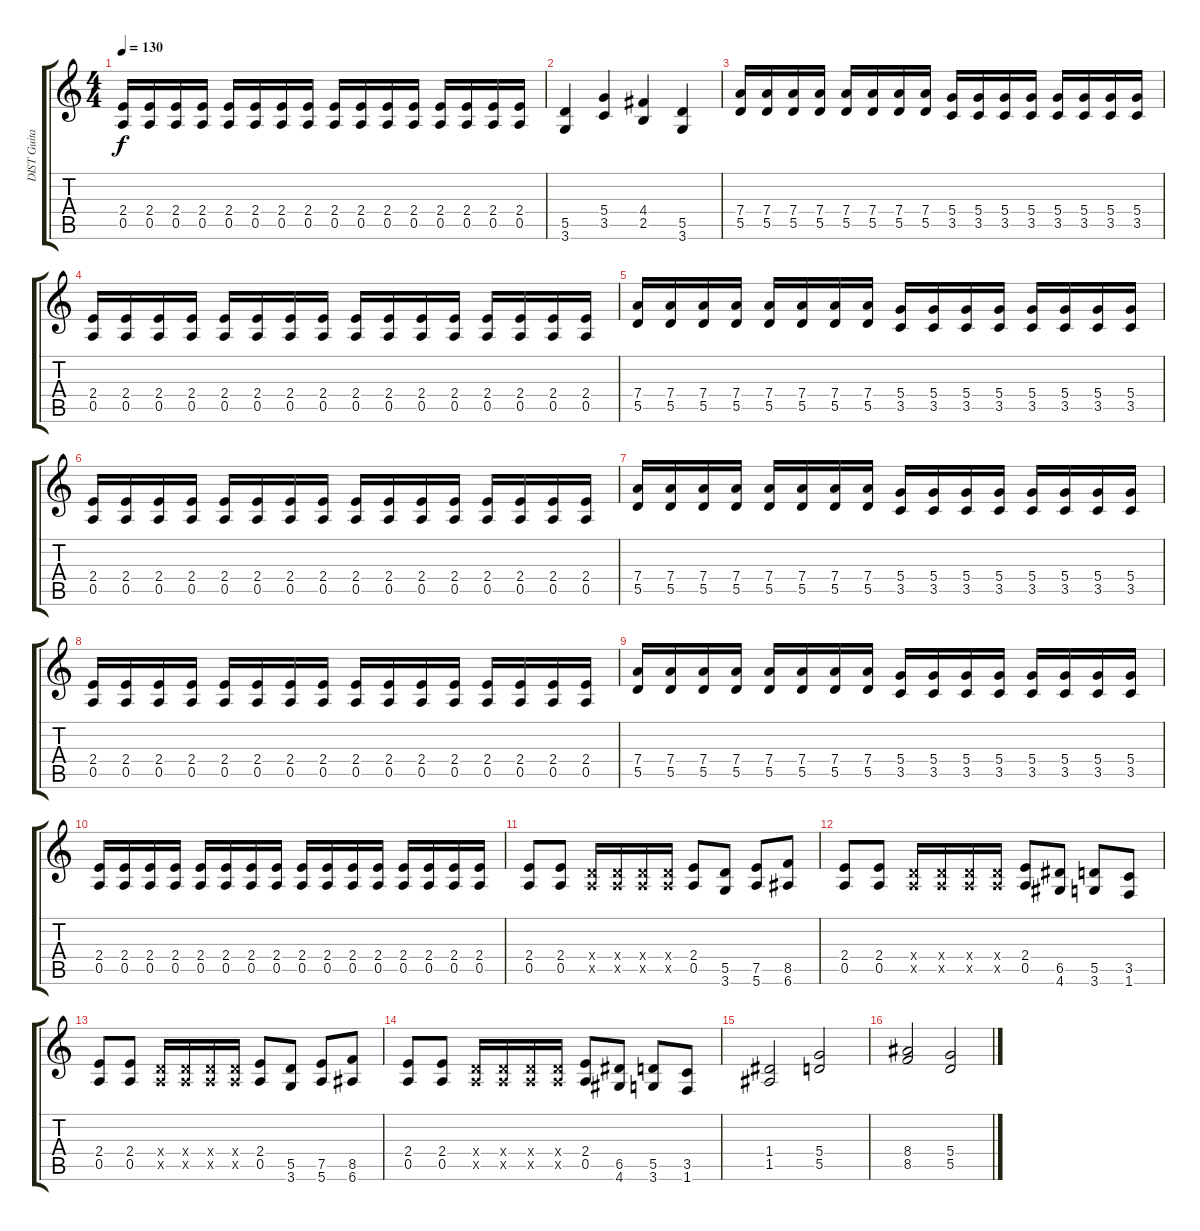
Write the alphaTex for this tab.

\track ("DIST Guitar 2" "DIST Guita") {instrument distortionguitar}
\staff {score tabs}
\tuning (E4 B3 G3 D3 A2 E2) {hide}
\ts (4 4)
\tempo 130
\clef g2
\ks c
(2.4 0.5).16{dy f} (2.4 0.5).16 (2.4 0.5).16 (2.4 0.5).16 (2.4 0.5).16 (2.4 0.5).16 (2.4 0.5).16 (2.4 0.5).16 (2.4 0.5).16 (2.4 0.5).16 (2.4 0.5).16 (2.4 0.5).16 (2.4 0.5).16 (2.4 0.5).16 (2.4 0.5).16 (2.4 0.5).16 |
(5.5 3.6).4 (5.4 3.5).4 (4.4 2.5).4 (5.5 3.6).4 |
(7.4 5.5).16 (7.4 5.5).16 (7.4 5.5).16 (7.4 5.5).16 (7.4 5.5).16 (7.4 5.5).16 (7.4 5.5).16 (7.4 5.5).16 (5.4 3.5).16 (5.4 3.5).16 (5.4 3.5).16 (5.4 3.5).16 (5.4 3.5).16 (5.4 3.5).16 (5.4 3.5).16 (5.4 3.5).16 |
(2.4 0.5).16 (2.4 0.5).16 (2.4 0.5).16 (2.4 0.5).16 (2.4 0.5).16 (2.4 0.5).16 (2.4 0.5).16 (2.4 0.5).16 (2.4 0.5).16 (2.4 0.5).16 (2.4 0.5).16 (2.4 0.5).16 (2.4 0.5).16 (2.4 0.5).16 (2.4 0.5).16 (2.4 0.5).16 |
(7.4 5.5).16 (7.4 5.5).16 (7.4 5.5).16 (7.4 5.5).16 (7.4 5.5).16 (7.4 5.5).16 (7.4 5.5).16 (7.4 5.5).16 (5.4 3.5).16 (5.4 3.5).16 (5.4 3.5).16 (5.4 3.5).16 (5.4 3.5).16 (5.4 3.5).16 (5.4 3.5).16 (5.4 3.5).16 |
(2.4 0.5).16 (2.4 0.5).16 (2.4 0.5).16 (2.4 0.5).16 (2.4 0.5).16 (2.4 0.5).16 (2.4 0.5).16 (2.4 0.5).16 (2.4 0.5).16 (2.4 0.5).16 (2.4 0.5).16 (2.4 0.5).16 (2.4 0.5).16 (2.4 0.5).16 (2.4 0.5).16 (2.4 0.5).16 |
(7.4 5.5).16 (7.4 5.5).16 (7.4 5.5).16 (7.4 5.5).16 (7.4 5.5).16 (7.4 5.5).16 (7.4 5.5).16 (7.4 5.5).16 (5.4 3.5).16 (5.4 3.5).16 (5.4 3.5).16 (5.4 3.5).16 (5.4 3.5).16 (5.4 3.5).16 (5.4 3.5).16 (5.4 3.5).16 |
(2.4 0.5).16 (2.4 0.5).16 (2.4 0.5).16 (2.4 0.5).16 (2.4 0.5).16 (2.4 0.5).16 (2.4 0.5).16 (2.4 0.5).16 (2.4 0.5).16 (2.4 0.5).16 (2.4 0.5).16 (2.4 0.5).16 (2.4 0.5).16 (2.4 0.5).16 (2.4 0.5).16 (2.4 0.5).16 |
(7.4 5.5).16 (7.4 5.5).16 (7.4 5.5).16 (7.4 5.5).16 (7.4 5.5).16 (7.4 5.5).16 (7.4 5.5).16 (7.4 5.5).16 (5.4 3.5).16 (5.4 3.5).16 (5.4 3.5).16 (5.4 3.5).16 (5.4 3.5).16 (5.4 3.5).16 (5.4 3.5).16 (5.4 3.5).16 |
(2.4 0.5).16 (2.4 0.5).16 (2.4 0.5).16 (2.4 0.5).16 (2.4 0.5).16 (2.4 0.5).16 (2.4 0.5).16 (2.4 0.5).16 (2.4 0.5).16 (2.4 0.5).16 (2.4 0.5).16 (2.4 0.5).16 (2.4 0.5).16 (2.4 0.5).16 (2.4 0.5).16 (2.4 0.5).16 |
(2.4 0.5).8 (2.4 0.5).8 (0.4{x} 0.5{x}).16 (0.4{x} 0.5{x}).16 (0.4{x} 0.5{x}).16 (0.4{x} 0.5{x}).16 (2.4 0.5).8 (5.5 3.6).8 (7.5 5.6).8 (8.5 6.6).8 |
(2.4 0.5).8 (2.4 0.5).8 (0.4{x} 0.5{x}).16 (0.4{x} 0.5{x}).16 (0.4{x} 0.5{x}).16 (0.4{x} 0.5{x}).16 (2.4 0.5).8 (6.5 4.6).8 (5.5 3.6).8 (3.5 1.6).8 |
(2.4 0.5).8 (2.4 0.5).8 (0.4{x} 0.5{x}).16 (0.4{x} 0.5{x}).16 (0.4{x} 0.5{x}).16 (0.4{x} 0.5{x}).16 (2.4 0.5).8 (5.5 3.6).8 (7.5 5.6).8 (8.5 6.6).8 |
(2.4 0.5).8 (2.4 0.5).8 (0.4{x} 0.5{x}).16 (0.4{x} 0.5{x}).16 (0.4{x} 0.5{x}).16 (0.4{x} 0.5{x}).16 (2.4 0.5).8 (6.5 4.6).8 (5.5 3.6).8 (3.5 1.6).8 |
(1.4 1.5).2 (5.4 5.5).2 |
(8.4 8.5).2 (5.4 5.5).2
